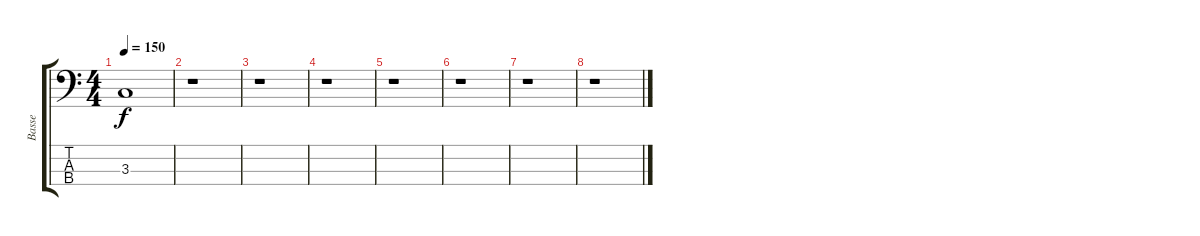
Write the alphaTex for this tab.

\track ("Basse" "Basse") {instrument electricbassfinger}
\staff {score tabs}
\tuning (G2 D2 A1 E1) {hide}
\ts (4 4)
\tempo 150
\clef f4
\ks c
3.3{t}.1{dy f} |
r.1 |
r.1 |
r.1 |
r.1 |
r.1 |
r.1 |
r.1
